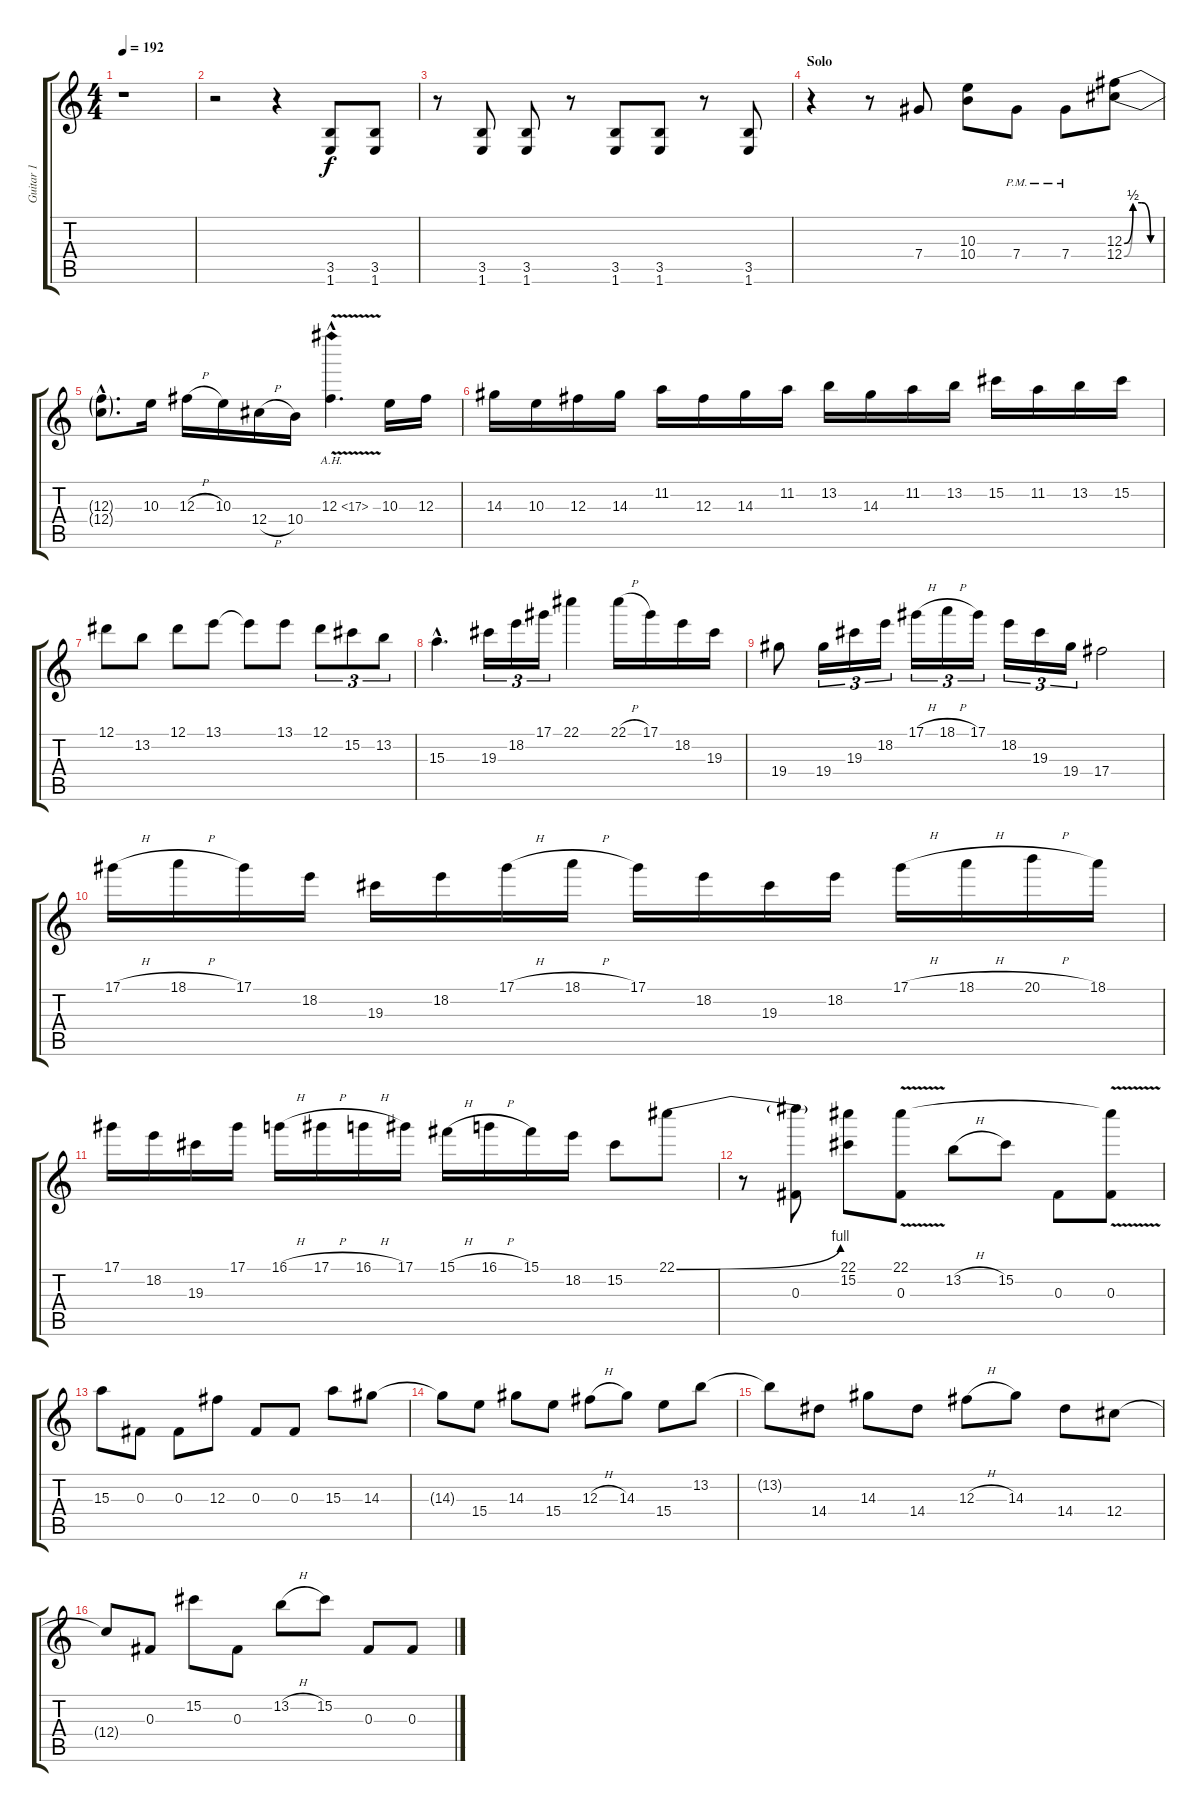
\track ("Guitar 1" "Guitar 1") {instrument overdrivenguitar}
\staff {score tabs}
\tuning (Eb4 Bb3 Gb3 Db3 Ab2 Eb2) {hide}
\ts (4 4)
\tempo 192
\clef g2
\ks c
r.1{dy f} |
r.2 r.4 (3.5 1.6).8 (3.5 1.6).8 |
r.8 (3.5 1.6).8 (3.5 1.6).8 r.8 (3.5 1.6).8 (3.5 1.6).8 r.8 (3.5 1.6).8 |
\section ("" "Solo")
r.4 r.8 7.4.8 (10.3 10.4).8 7.4{pm}.8 7.4{pm}.8 (12.3{be (custom 0 0 15 2 30 2 45 0 60 0)} 12.4{be (custom 0 0 15 2 30 2 45 0 60 0)}).8 |
(12.3{hac t} 12.4{hac t}).8{d} 10.3.16 12.3{h}.16 10.3.16 12.4{h}.16 10.4.16 12.3{ah 5 v hac}.4{d} 10.3.16 12.3.16 |
14.3.16 10.3.16 12.3.16 14.3.16 11.2.16 12.3.16 14.3.16 11.2.16 13.2.16 14.3.16 11.2.16 13.2.16 15.2.16 11.2.16 13.2.16 15.2.16 |
12.1.8 13.2.8 12.1.8 13.1.8 13.1{t}.8 13.1.8 12.1.8{tu (3 2)} 15.2.8{tu (3 2)} 13.2.8{tu (3 2)} |
15.3{hac}.4{d} 19.3.16{tu (3 2)} 18.2.16{tu (3 2)} 17.1.16{tu (3 2)} 22.1.4 22.1{h}.16 17.1.16 18.2.16 19.3.16 |
19.4.8 19.4.16{tu (3 2)} 19.3.16{tu (3 2)} 18.2.16{tu (3 2)} 17.1{h}.16{tu (3 2)} 18.1{h}.16{tu (3 2)} 17.1.16{tu (3 2)} 18.2.16{tu (3 2)} 19.3.16{tu (3 2)} 19.4.16{tu (3 2)} 17.4.2 |
17.1{h}.16 18.1{h}.16 17.1.16 18.2.16 19.3.16 18.2.16 17.1{h}.16 18.1{h}.16 17.1.16 18.2.16 19.3.16 18.2.16 17.1{h}.16 18.1{h}.16 20.1{h}.16 18.1.16 |
17.1.16 18.2.16 19.3.16 17.1.16 16.1{h}.16 17.1{h}.16 16.1{h}.16 17.1.16 15.1{h}.16 16.1{h}.16 15.1.16 18.2.16 15.2.8 22.1{be (bend 0 0 60 4)}.8 |
\section ("" "")
r.8 (22.1{t} 0.3).8 (22.1 15.2).8 (22.1{v} 0.3).8 13.2{h}.8 15.2.8 0.3.8 (22.1{t} 0.3).8 |
15.3.8 0.3.8 0.3.8 12.3.8 0.3.8 0.3.8 15.3.8 14.3.8 |
14.3{t}.8 15.4.8 14.3.8 15.4.8 12.3{h}.8 14.3.8 15.4.8 13.2.8 |
13.2{t}.8 14.4.8 14.3.8 14.4.8 12.3{h}.8 14.3.8 14.4.8 12.4.8 |
12.4{t}.8 0.3.8 15.2.8 0.3.8 13.2{h}.8 15.2.8 0.3.8 0.3.8
